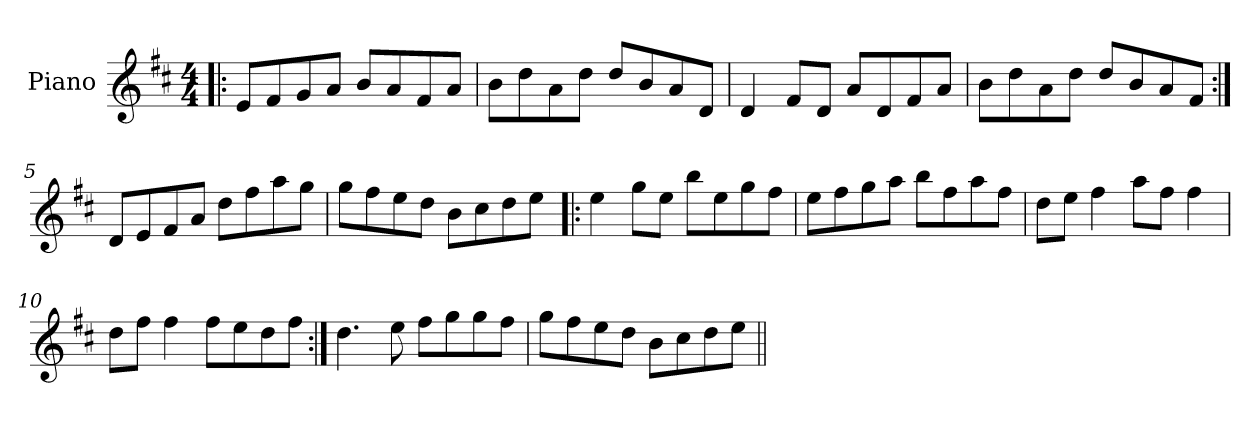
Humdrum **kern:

**kern
*part1
*staff1
*I"Piano
*I'Pno
*clefG2
*k[f#c#]
*E:dor
*M4/4
=1!|:
8e/L
8f#/
8g/
8a/J
8b/L
8a/
8f#/
8a/J
=2
8b\L
8dd\
8a\
8dd\J
8dd/L
8b/
8a/
8d/J
=3
4d/
8f#/L
8d/J
8a/L
8d/
8f#/
8a/J
=4
8b\L
8dd\
8a\
8dd\J
8dd/L
8b/
8a/
8f#/J
=5:|!
8d/L
8e/
8f#/
8a/J
8dd\L
8ff#\
8aa\
8gg\J
=6
8gg\L
8ff#\
8ee\
8dd\J
8b\L
8cc#\
8dd\
8ee\J
=7!|:
4ee\
8gg\L
8ee\J
8bb\L
8ee\
8gg\
8ff#\J
=8
8ee\L
8ff#\
8gg\
8aa\J
8bb\L
8ff#\
8aa\
8ff#\J
=9
8dd\L
8ee\J
4ff#\
8aa\L
8ff#\J
4ff#\
=10
8dd\L
8ff#\J
4ff#\
8ff#\L
8ee\
8dd\
8ff#\J
=11:|!
4.dd\
8ee\
8ff#\L
8gg\
8gg\
8ff#\J
=12
8gg\L
8ff#\
8ee\
8dd\J
8b\L
8cc#\
8dd\
8ee\J
=||
*-
